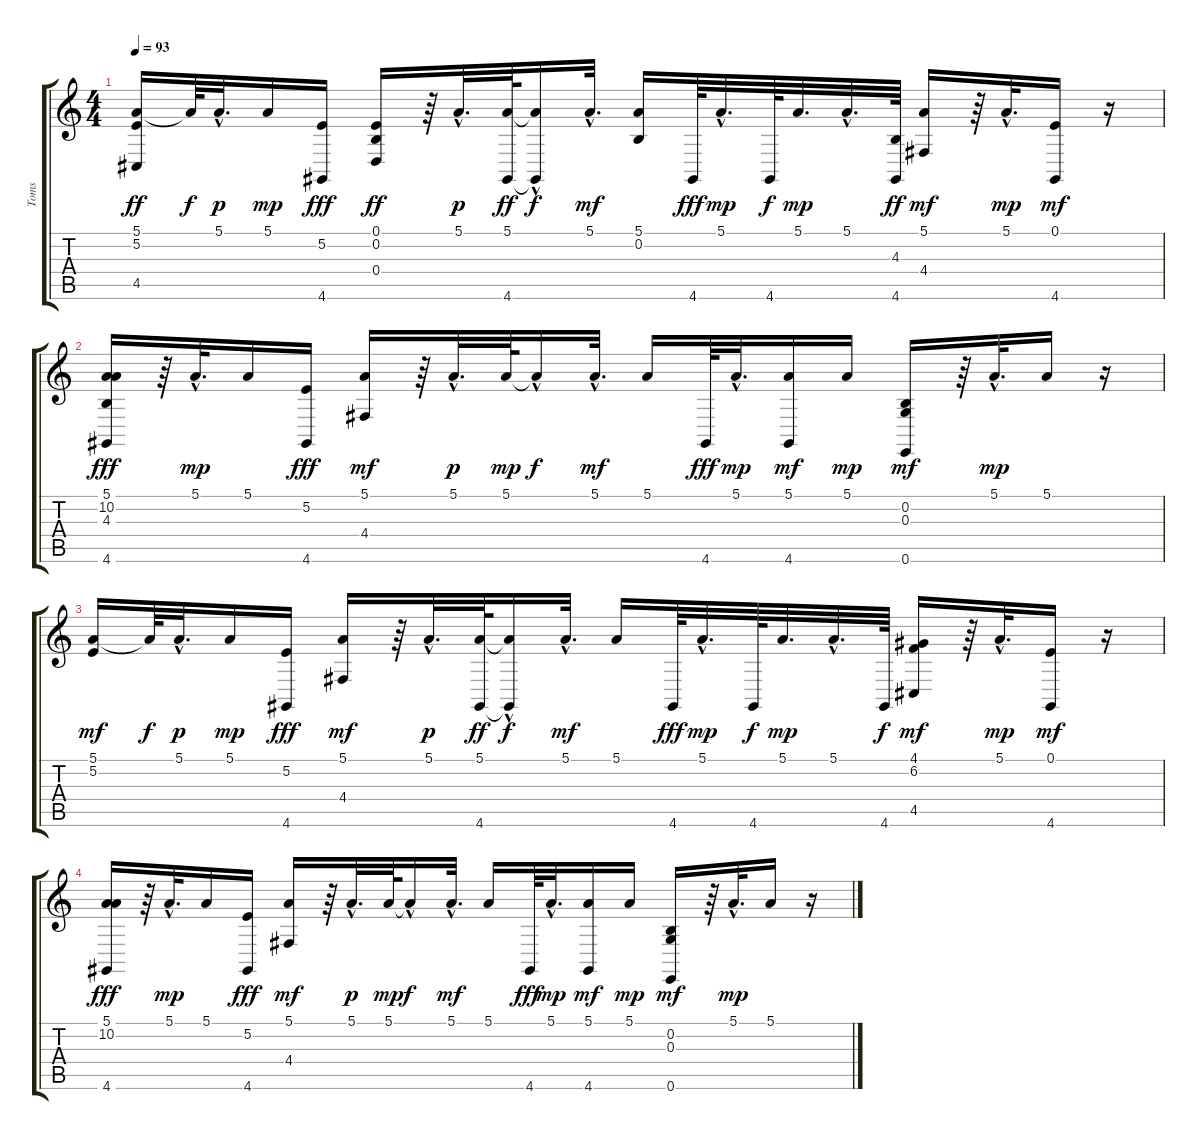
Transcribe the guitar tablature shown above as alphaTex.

\track ("Toms" "Toms") {instrument woodblock}
\staff {score tabs}
\tuning (E4 B3 G3 D3 A2 E2) {hide}
\ts (4 4)
\tempo 93
\clef g2
\ks c
(5.1 5.2 4.5).16{dy ff} 5.1{t}.64{dy f} 5.1{hac}.32{d dy p} 5.1.16{dy mp} (5.2 4.6).16{dy fff} (0.1 0.2 0.4).16{dy ff} r.64 5.1{hac}.32{d dy p} (5.1 4.6).64{dy ff} (5.1{hac t} 4.6{hac t}).16{dy f} 5.1{hac}.32{d dy mf} (5.1 0.2).16 4.6.64{dy fff} 5.1{hac}.32{d dy mp} 4.6.64{dy f} 5.1.32{d dy mp} 5.1{hac}.32{d} (4.3 4.6).64{dy ff} (5.1 4.4).16{dy mf} r.64 5.1{hac}.32{d dy mp} (0.1 4.6).16{dy mf} r.16 |
(5.1 10.2 4.3 4.6).16{dy fff} r.64 5.1{hac}.32{d dy mp} 5.1.16 (5.2 4.6).16{dy fff} (5.1 4.4).16{dy mf} r.64 5.1{hac}.32{d dy p} 5.1.64{dy mp} 5.1{hac t}.16{dy f} 5.1{hac}.32{d dy mf} 5.1.16 4.6.64{dy fff} 5.1{hac}.32{d dy mp} (5.1 4.6).16{dy mf} 5.1.16{dy mp} (0.2 0.3 0.6).16{dy mf} r.64 5.1{hac}.32{d dy mp} 5.1.16 r.16 |
(5.1 5.2).16{dy mf} 5.1{t}.64{dy f} 5.1{hac}.32{d dy p} 5.1.16{dy mp} (5.2 4.6).16{dy fff} (5.1 4.4).16{dy mf} r.64 5.1{hac}.32{d dy p} (5.1 4.6).64{dy ff} (5.1{hac t} 4.6{hac t}).16{dy f} 5.1{hac}.32{d dy mf} 5.1.16 4.6.64{dy fff} 5.1{hac}.32{d dy mp} 4.6.64{dy f} 5.1.32{d dy mp} 5.1{hac}.32{d} 4.6.64{dy f} (4.1 6.2 4.5).16{dy mf} r.64 5.1{hac}.32{d dy mp} (0.1 4.6).16{dy mf} r.16 |
(5.1 10.2 4.6).16{dy fff} r.64 5.1{hac}.32{d dy mp} 5.1.16 (5.2 4.6).16{dy fff} (5.1 4.4).16{dy mf} r.64 5.1{hac}.32{d dy p} 5.1.64{dy mp} 5.1{hac t}.16{dy f} 5.1{hac}.32{d dy mf} 5.1.16 4.6.64{dy fff} 5.1{hac}.32{d dy mp} (5.1 4.6).16{dy mf} 5.1.16{dy mp} (0.2 0.3 0.6).16{dy mf} r.64 5.1{hac}.32{d dy mp} 5.1.16 r.16
